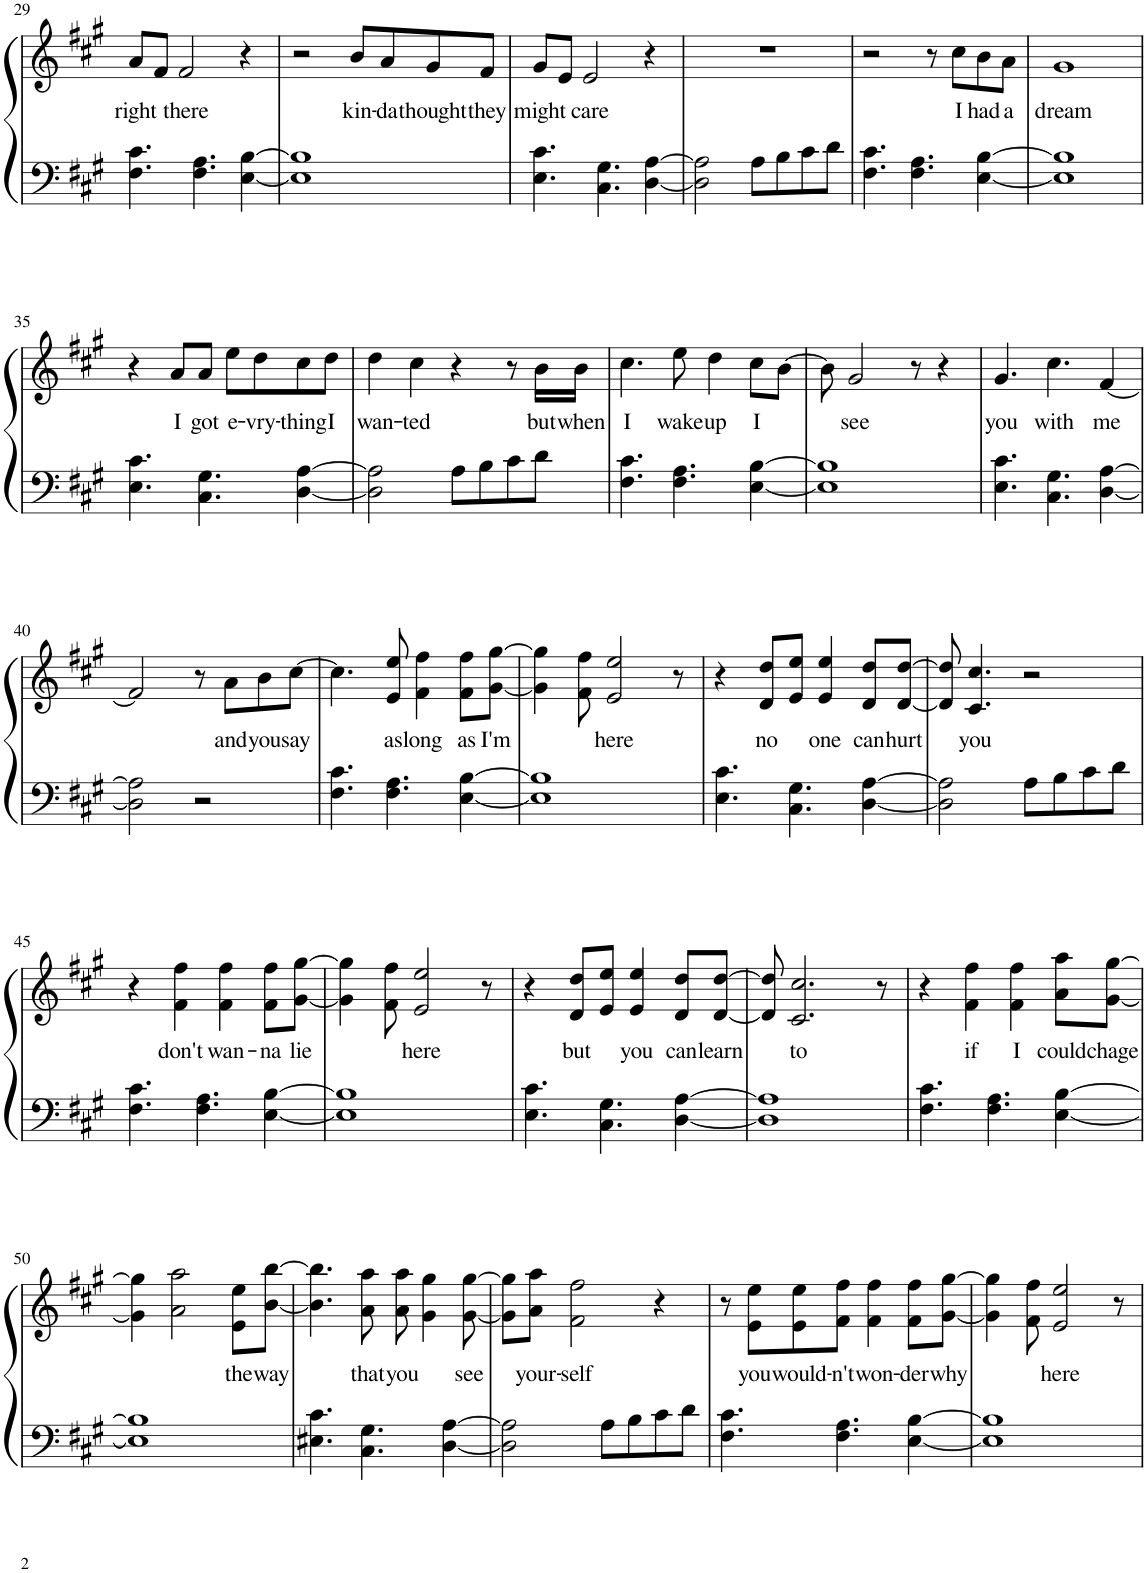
**kern	**kern	**text
*part1	*part1	*part1
*staff2	*staff1	*staff1
*I"Piano	*	*
*I'Pno.	*	*
!!LO:PB:g=z
*clefF4	*clefG2	*
*k[f#c#g#]	*k[f#c#g#]	*
*M4/4	*M4/4	*
=29	=29	=29
!	!	!LO:LY:b
4.F#\ 4.c#\	8a/L	right
.	8f#/J	.
!	!	!LO:LY:b
.	2f#/	there
4.F#\ 4.A\	.	.
[4E\ [4B\	4r	.
=30	=30	=30
1E] 1B]	2r	.
!	!	!LO:LY:b
.	8b/L	-kin-
!	!	!LO:LY:b
.	8a/	-da
!	!	!LO:LY:b
.	8g#/	thought
!	!	!LO:LY:b
.	8f#/J	they
=31	=31	=31
!	!	!LO:LY:b
4.E\ 4.c#\	8g#/L	might
.	8e/J	.
!	!	!LO:LY:b
.	2e/	care
4.C#\ 4.G#\	.	.
[4D\ [4A\	4r	.
=32	=32	=32
2D\] 2A\]	1r	.
8A\L	.	.
8B\	.	.
8c#\	.	.
8d\J	.	.
=33	=33	=33
4.F#\ 4.c#\	2r	.
4.F#\ 4.A\	.	.
.	8r	.
!	!	!LO:LY:b
.	8cc#\L	I
!	!	!LO:LY:b
[4E\ [4B\	8b\	had
!	!	!LO:LY:b
.	8a\J	a
=34	=34	=34
!	!	!LO:LY:b
1E] 1B]	1g#	dream
!!LO:LB:g=z
=35	=35	=35
4.E\ 4.c#\	4r	.
!	!	!LO:LY:b
.	8a/L	I
!	!	!LO:LY:b
4.C#\ 4.G#\	8a/J	got
!	!	!LO:LY:b
.	8ee\L	e-
!	!	!LO:LY:b
.	8dd\	-vry-
!	!	!LO:LY:b
[4D\ [4A\	8cc#\	-thing
!	!	!LO:LY:b
.	8dd\J	I
=36	=36	=36
!	!	!LO:LY:b
2D\] 2A\]	4dd\	wan-
!	!	!LO:LY:b
.	4cc#\	-ted
8A\L	4r	.
8B\	.	.
8c#\	8r	.
!	!	!LO:LY:b
8d\J	16b\LL	but
!	!	!LO:LY:b
.	16b\JJ	when
=37	=37	=37
!	!	!LO:LY:b
4.F#\ 4.c#\	4.cc#\	I
!	!	!LO:LY:b
4.F#\ 4.A\	8ee\	wake
!	!	!LO:LY:b
.	4dd\	up
!	!	!LO:LY:b
[4E\ [4B\	8cc#\L	I
.	[8b\J	.
=38	=38	=38
1E] 1B]	8b\]	.
!	!	!LO:LY:b
.	2g#/	see
.	8r	.
.	4r	.
=39	=39	=39
!	!	!LO:LY:b
4.E\ 4.c#\	4.g#/	you
!	!	!LO:LY:b
4.C#\ 4.G#\	4.cc#\	with
!	!	!LO:LY:b
[4D\ [4A\	[4f#/	me
!!LO:LB:g=z
=40	=40	=40
2D\] 2A\]	2f#/]	.
2r	8r	.
!	!	!LO:LY:b
.	8a\L	and
!	!	!LO:LY:b
.	8b\	you
!	!	!LO:LY:b
.	[8cc#\J	say
=41	=41	=41
4.F#\ 4.c#\	4.cc#\]	.
!	!	!LO:LY:b
4.F#\ 4.A\	8e/ 8ee/	as
!	!	!LO:LY:b
.	4f#\ 4ff#\	long
!	!	!LO:LY:b
[4E\ [4B\	8f#\ 8ff#\L	as
!	!	!LO:LY:b
.	[8g#\ [8gg#\J	I'm
=42	=42	=42
1E] 1B]	4g#\] 4gg#\]	.
.	8f#\ 8ff#\	.
!	!	!LO:LY:b
.	2e/ 2ee/	here
.	8r	.
=43	=43	=43
4.E\ 4.c#\	4r	.
!	!	!LO:LY:b
.	8d/ 8dd/L	no
4.C#\ 4.G#\	8e/ 8ee/J	.
!	!	!LO:LY:b
.	4e/ 4ee/	one
!	!	!LO:LY:b
[4D\ [4A\	8d/ 8dd/L	can
!	!	!LO:LY:b
.	[8d/ [8dd/J	hurt
=44	=44	=44
2D\] 2A\]	8d/] 8dd/]	.
!	!	!LO:LY:b
.	4.c#/ 4.cc#/	you
8A\L	2r	.
8B\	.	.
8c#\	.	.
8d\J	.	.
!!LO:LB:g=z
=45	=45	=45
4.F#\ 4.c#\	4r	.
!	!	!LO:LY:b
.	4f#\ 4ff#\	don't
4.F#\ 4.A\	.	.
!	!	!LO:LY:b
.	4f#\ 4ff#\	wan-
!	!	!LO:LY:b
[4E\ [4B\	8f#\ 8ff#\L	-na
!	!	!LO:LY:b
.	[8g#\ [8gg#\J	lie
=46	=46	=46
1E] 1B]	4g#\] 4gg#\]	.
.	8f#\ 8ff#\	.
!	!	!LO:LY:b
.	2e/ 2ee/	here
.	8r	.
=47	=47	=47
4.E\ 4.c#\	4r	.
!	!	!LO:LY:b
.	8d/ 8dd/L	but
4.C#\ 4.G#\	8e/ 8ee/J	.
!	!	!LO:LY:b
.	4e/ 4ee/	you
!	!	!LO:LY:b
[4D\ [4A\	8d/ 8dd/L	can
!	!	!LO:LY:b
.	[8d/ [8dd/J	learn
=48	=48	=48
1D] 1A]	8d/] 8dd/]	.
!	!	!LO:LY:b
.	2.c#/ 2.cc#/	to
.	8r	.
=49	=49	=49
4.F#\ 4.c#\	4r	.
!	!	!LO:LY:b
.	4f#\ 4ff#\	if
4.F#\ 4.A\	.	.
!	!	!LO:LY:b
.	4f#\ 4ff#\	I
!	!	!LO:LY:b
[4E\ [4B\	8a\ 8aa\L	could
!	!	!LO:LY:b
.	[8g#\ [8gg#\J	chage
!!LO:LB:g=z
=50	=50	=50
1E] 1B]	4g#\] 4gg#\]	.
.	2a\ 2aa\	.
!	!	!LO:LY:b
.	8e\ 8ee\L	the
!	!	!LO:LY:b
.	[8b\ [8bb\J	way
=51	=51	=51
4.E#X\ 4.c#\	4.b\] 4.bb\]	.
!	!	!LO:LY:b
4.C#\ 4.G#\	8a\ 8aa\	that
!	!	!LO:LY:b
.	8a\ 8aa\	you
.	4g#\ 4gg#\	.
[4D\ [4A\	.	.
!	!	!LO:LY:b
.	[8g#\ [8gg#\	see
=52	=52	=52
2D\] 2A\]	8g#\] 8gg#\]L	.
!	!	!LO:LY:b
.	8a\ 8aa\J	your-
!	!	!LO:LY:b
.	2f#\ 2ff#\	-self
8A\L	.	.
8B\	.	.
8c#\	4r	.
8d\J	.	.
=53	=53	=53
4.F#\ 4.c#\	8r	.
!	!	!LO:LY:b
.	8e\ 8ee\L	you
!	!	!LO:LY:b
.	8e\ 8ee\	would-
!	!	!LO:LY:b
4.F#\ 4.A\	8f#\ 8ff#\J	-n't
!	!	!LO:LY:b
.	4f#\ 4ff#\	won-
!	!	!LO:LY:b
[4E\ [4B\	8f#\ 8ff#\L	-der
!	!	!LO:LY:b
.	[8g#\ [8gg#\J	why
=54	=54	=54
1E] 1B]	4g#\] 4gg#\]	.
.	8f#\ 8ff#\	.
!	!	!LO:LY:b
.	2e/ 2ee/	here
.	8r	.
=	=	=
*-	*-	*-
